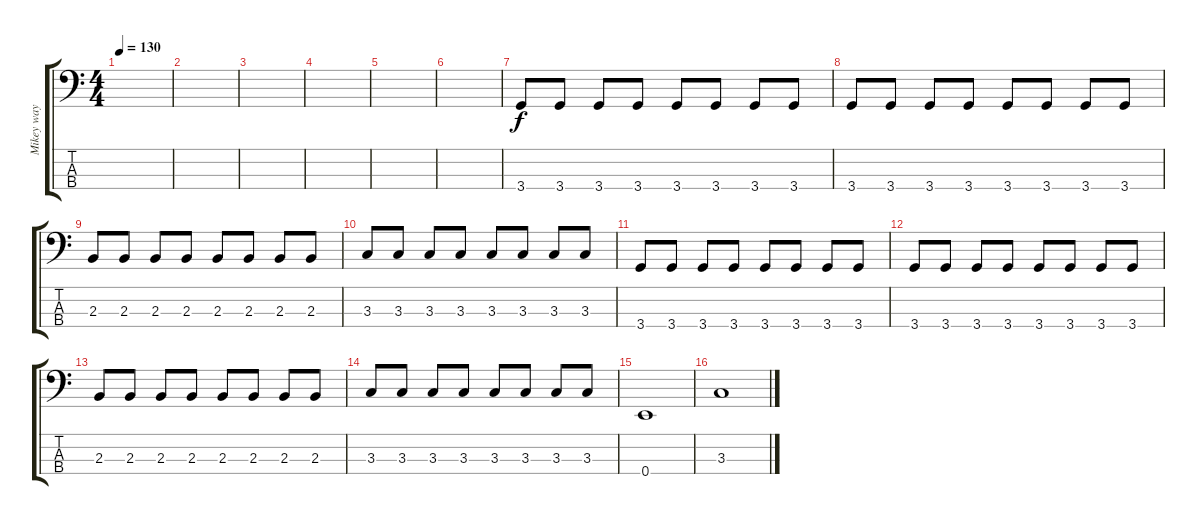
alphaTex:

\track ("Mikey way - Bass" "Mikey way ") {instrument synthbass2}
\staff {score tabs}
\tuning (G2 D2 A1 E1) {hide}
\ts (4 4)
\tempo 130
\clef f4
\ks c
|
|
|
|
|
|
3.4.8 3.4.8 3.4.8 3.4.8 3.4.8 3.4.8 3.4.8 3.4.8 |
3.4.8 3.4.8 3.4.8 3.4.8 3.4.8 3.4.8 3.4.8 3.4.8 |
2.3.8 2.3.8 2.3.8 2.3.8 2.3.8 2.3.8 2.3.8 2.3.8 |
3.3.8 3.3.8 3.3.8 3.3.8 3.3.8 3.3.8 3.3.8 3.3.8 |
3.4.8 3.4.8 3.4.8 3.4.8 3.4.8 3.4.8 3.4.8 3.4.8 |
3.4.8 3.4.8 3.4.8 3.4.8 3.4.8 3.4.8 3.4.8 3.4.8 |
2.3.8 2.3.8 2.3.8 2.3.8 2.3.8 2.3.8 2.3.8 2.3.8 |
3.3.8 3.3.8 3.3.8 3.3.8 3.3.8 3.3.8 3.3.8 3.3.8 |
0.4.1 |
3.3.1
